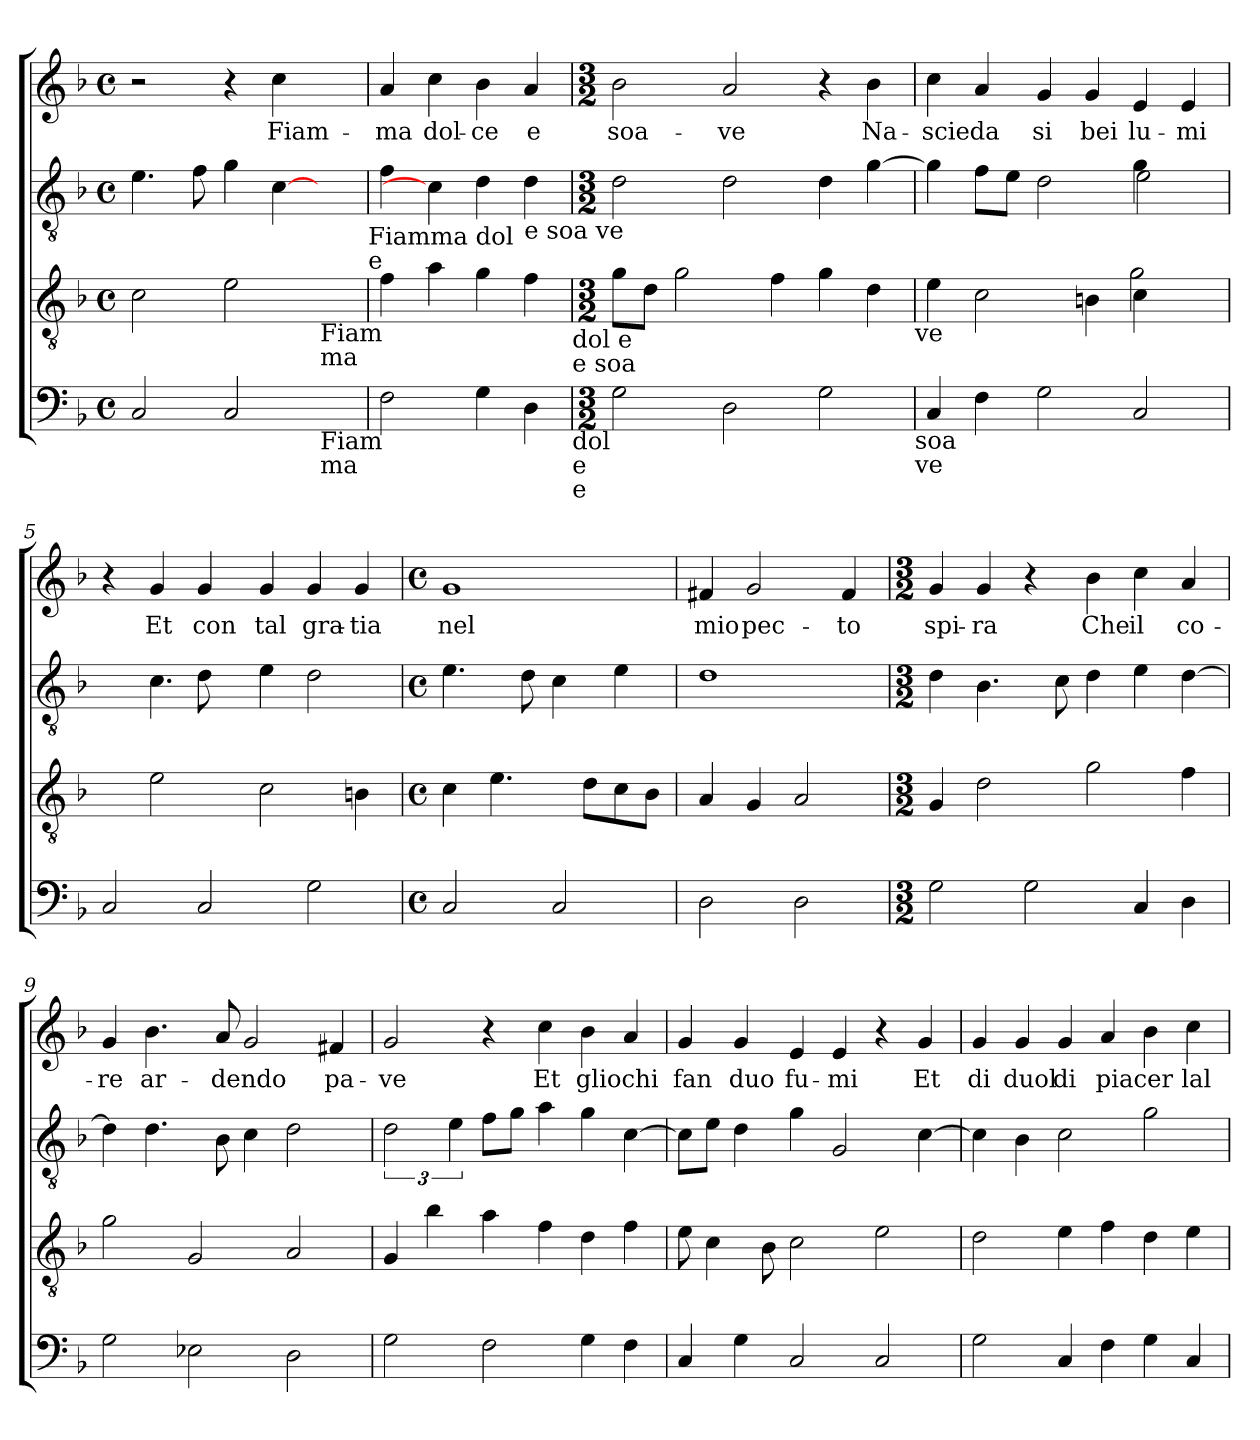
**kern	**kern	**kern	**kern	**text
*part4	*part3	*part2	*part1	*part1
*staff4	*staff3	*staff2	*staff1	*staff1
*clefF4	*clefGv2	*clefGv2	*clefG2	*
*k[b-]	*k[b-]	*k[b-]	*k[b-]	*
*F:	*F:	*F:	*F:	*
*M4/4	*M4/4	*M4/4	*M4/4	*
*met(c)	*met(c)	*met(c)	*met(c)	*
=1	=1	=1	=1	=1
2C/	2c\	4.e\	2r	.
.	.	8f\	.	.
2C/	2e\	4g\	4r	.
!	!	!	!	!LO:LY:b
.	.	[4c\	4cc\	Fiam-
!	!LO:TX:b:t=Fiam	!	!	!
!	!LO:TX:b:t=ma	!	!	!
!LO:TX:b:t=Fiam	!	!	!	!
!LO:TX:b:t=ma	!	!	!	!
4ryy	4ryy	4ryy	4ryy	.
!	!	!LO:TX:b:t=Fiamma dol	!	!
!	!	!LO:TX:b:t=e	!	!
=2	=2	=2	=2	=2
!	!	!	!	!LO:LY:b
2F\	4f\	4f\	4a/	-ma
!	!	!	!	!LO:LY:b
.	4a\	4c\]	4cc\	dol-
!	!	!	!	!LO:LY:b
4G\	4g\	4d\	4b-\	-ce
!	!	!LO:TX:b:t=e soa ve	!	!
!	!	!	!	!LO:LY:b
4D\	4f\	4d\	4a/	e
!	!LO:TX:b:t=dol e	!	!	!
!	!LO:TX:b:t=e soa	!	!	!
!LO:TX:b:t=dol	!	!	!	!
!LO:TX:b:t=e	!	!	!	!
!LO:TX:b:t=e	!	!	!	!
=3	=3	=3	=3	=3
*M3/2	*M3/2	*M3/2	*M3/2	*
!	!	!	!	!LO:LY:b
2G\	8g\L	2d\	2b-\	soa-
.	8d\J	.	.	.
.	2g\	.	.	.
!	!	!	!	!LO:LY:b
2D\	.	2d\	2a/	-ve
.	4f\	.	.	.
2G\	4g\	4d\	4r	.
!	!	!	!	!LO:LY:b
.	4d\	[>4g\	4b-\	Na-
!	!LO:TX:b:t=ve	!	!	!
!LO:TX:b:t=soa	!	!	!	!
!LO:TX:b:t=ve	!	!	!	!
=4	=4	=4	=4	=4
*	*^	*^	*	*
!	!	!	!	!	!	!LO:LY:b
4C/	4e\	1ryy	4g\]	1ryy	4cc\	-scie
!	!	!	!	!	!	!LO:LY:b
4F\	2c\	.	8f\L	.	4a/	da
.	.	.	8e\J	.	.	.
!	!	!	!	!	!	!LO:LY:b
2G\	.	.	2d\	.	4g/	si
!	!	!	!	!	!	!LO:LY:b
.	4Bn\	.	.	.	4g/	bei
!	!	!	!	!	!	!LO:LY:b
2C/	4c\	2g\	4g\	2e\	4e/	lu-
!	!	!	!	!	!	!LO:LY:b
.	4ryy	.	4ryy	.	4e/	-mi
*	*v	*v	*	*	*	*
=5	=5	=5	=5	=5	=5
2C/	4ryy	4ryy	2ryy	4r	.
!	!	!	!	!	!LO:LY:b
.	2e\	4.c\	.	4g/	Et
!	!	!	!	!	!LO:LY:b
2C/	.	.	8d\	4g/	con
.	.	2..ryy	8ryy	.	.
!	!	!	!	!	!LO:LY:b
.	2c\	.	4e\	4g/	tal
!	!	!	!	!	!LO:LY:b
2G\	.	.	2d\	4g/	gra-
!	!	!	!	!	!LO:LY:b
.	4Bn\	.	.	4g/	-tia
*	*	*v	*v	*	*
!!LO:PB:g=z
=6	=6	=6	=6	=6
*M4/4	*M4/4	*M4/4	*M4/4	*
*met(c)	*met(c)	*met(c)	*met(c)	*
!	!	!	!	!LO:LY:b
2C/	4c\	4.e\	1g	nel
.	4.e\	.	.	.
.	.	8d\	.	.
2C/	.	4c\	.	.
.	8d\L	.	.	.
.	8c\	4e\	.	.
.	8B-\J	.	.	.
=7	=7	=7	=7	=7
!	!	!	!	!LO:LY:b
2D\	4A/	1d	4f#/	mio
!	!	!	!	!LO:LY:b
.	4G/	.	2g/	pec-
2D\	2A/	.	.	.
!	!	!	!	!LO:LY:b
.	.	.	4f#/	-to
=8	=8	=8	=8	=8
*M3/2	*M3/2	*M3/2	*M3/2	*
!	!	!	!	!LO:LY:b
2G\	4G/	4d\	4g/	spi-
!	!	!	!	!LO:LY:b
.	2d\	4.B-\	4g/	-ra
2G\	.	.	4r	.
.	.	8c\	.	.
!	!	!	!	!LO:LY:b
.	2g\	4d\	4b-\	Che
!	!	!	!	!LO:LY:b
4C/	.	4e\	4cc\	il
!	!	!	!	!LO:LY:b
4D\	4f\	[>4d\	4a/	co-
=9	=9	=9	=9	=9
!	!	!	!	!LO:LY:b
2G\	2g\	4d\]	4g/	-re
!	!	!	!	!LO:LY:b
.	.	4.d\	4.b-\	ar-
2E-X\	2G/	.	.	.
!	!	!	!	!LO:LY:b
.	.	8B-\	8a/	-dendo
.	.	4c\	2g/	.
2D\	2A/	2d\	.	.
!	!	!	!	!LO:LY:b
.	.	.	4f#/	pa-
=10	=10	=10	=10	=10
!	!	!	!	!LO:LY:b
2G\	4G/	3d\	2g/	-ve
.	4b-\	.	.	.
.	.	6e\	.	.
2F\	4a\	8f\L	4r	.
.	.	8g\J	.	.
!	!	!	!	!LO:LY:b
.	4f\	4a\	4cc\	Et
!	!	!	!	!LO:LY:b
4G\	4d\	4g\	4b-\	gliochi
4F\	4f\	[>4c\	4a/	.
=11	=11	=11	=11	=11
!	!	!	!	!LO:LY:b
4C/	8e\	8c\L]	4g/	fan
.	4c\	8e\J	.	.
!	!	!	!	!LO:LY:b
4G\	.	4d\	4g/	duo
.	8B-\	.	.	.
!	!	!	!	!LO:LY:b
2C/	2c\	4g\	4e/	fu-
!	!	!	!	!LO:LY:b
.	.	2G/	4e/	-mi
2C/	2e\	.	4r	.
!	!	!	!	!LO:LY:b
.	.	[<4c\	4g/	Et
!!LO:LB:g=z
=12	=12	=12	=12	=12
!	!	!	!	!LO:LY:b
2G\	2d\	4c\]	4g/	di
!	!	!	!	!LO:LY:b
.	.	4B-\	4g/	duol
!	!	!	!	!LO:LY:b
4C/	4e\	2c\	4g/	di
!	!	!	!	!LO:LY:b
4F\	4f\	.	4a/	piacer
4G\	4d\	2g\	4b-\	.
!	!	!	!	!LO:LY:b
4C/	4e\	.	4cc\	lal-
=	=	=	=	=
*-	*-	*-	*-	*-
